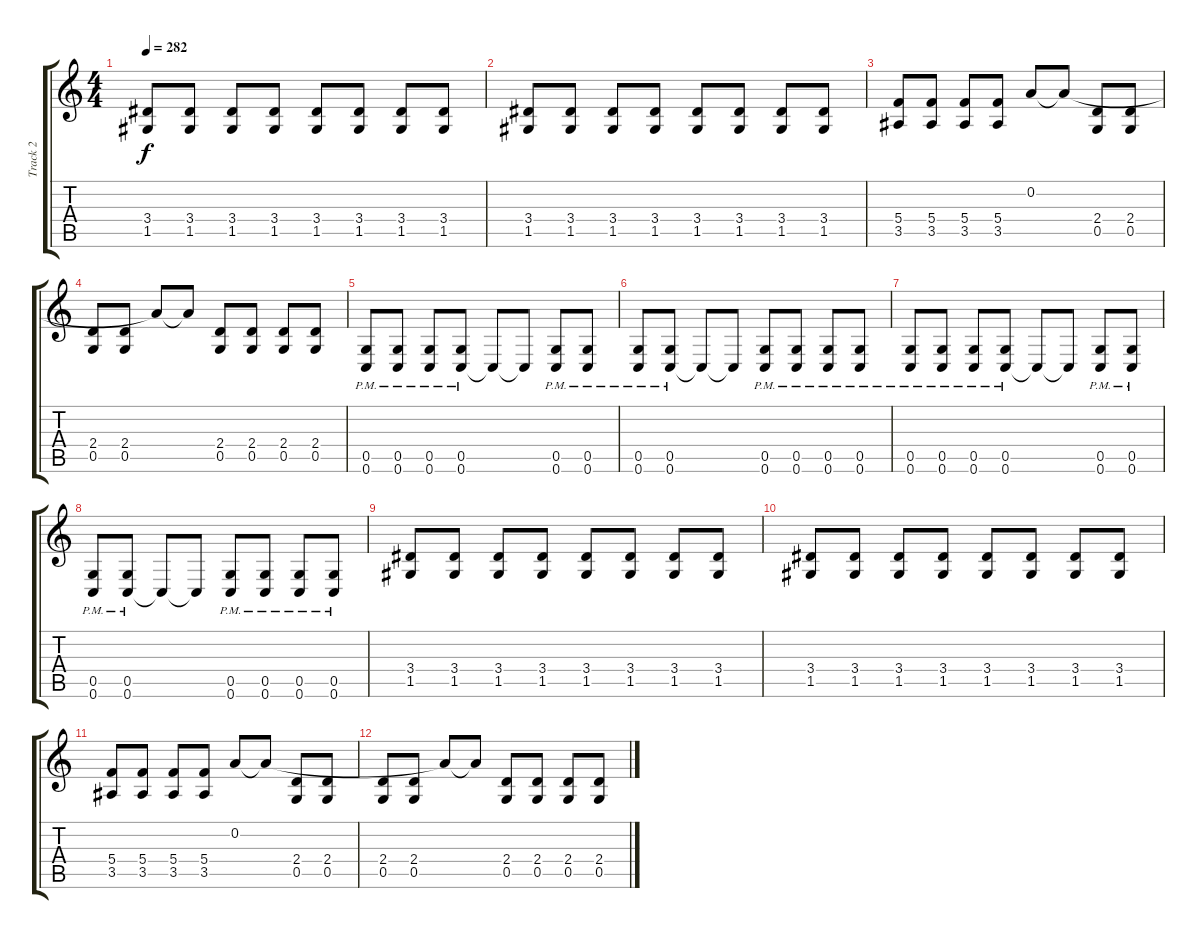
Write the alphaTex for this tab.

\track ("Track 2" "Track 2") {instrument distortionguitar}
\staff {score tabs}
\tuning (D4 A3 F3 C3 G2 C2) {hide}
\ts (4 4)
\tempo 282
\clef g2
\ks c
(3.4 1.5).8{dy f} (3.4 1.5).8 (3.4 1.5).8 (3.4 1.5).8 (3.4 1.5).8 (3.4 1.5).8 (3.4 1.5).8 (3.4 1.5).8 |
(3.4 1.5).8 (3.4 1.5).8 (3.4 1.5).8 (3.4 1.5).8 (3.4 1.5).8 (3.4 1.5).8 (3.4 1.5).8 (3.4 1.5).8 |
(5.4 3.5).8 (5.4 3.5).8 (5.4 3.5).8 (5.4 3.5).8 0.2.8 0.2{t}.8 (2.4 0.5).8 (2.4 0.5).8 |
(2.4 0.5).8 (2.4 0.5).8 0.2{t}.8 0.2{t}.8 (2.4 0.5).8 (2.4 0.5).8 (2.4 0.5).8 (2.4 0.5).8 |
(0.5{pm} 0.6{pm}).8 (0.5{pm} 0.6{pm}).8 (0.5{pm} 0.6{pm}).8 (0.5{pm} 0.6{pm}).8 0.6{t}.8 0.6{t}.8 (0.5{pm} 0.6{pm}).8 (0.5{pm} 0.6{pm}).8 |
(0.5{pm} 0.6{pm}).8 (0.5{pm} 0.6{pm}).8 0.6{t}.8 0.6{t}.8 (0.5{pm} 0.6{pm}).8 (0.5{pm} 0.6{pm}).8 (0.5{pm} 0.6{pm}).8 (0.5{pm} 0.6{pm}).8 |
(0.5{pm} 0.6{pm}).8 (0.5{pm} 0.6{pm}).8 (0.5{pm} 0.6{pm}).8 (0.5{pm} 0.6{pm}).8 0.6{t}.8 0.6{t}.8 (0.5{pm} 0.6{pm}).8 (0.5{pm} 0.6{pm}).8 |
(0.5{pm} 0.6{pm}).8 (0.5{pm} 0.6{pm}).8 0.6{t}.8 0.6{t}.8 (0.5{pm} 0.6{pm}).8 (0.5{pm} 0.6{pm}).8 (0.5{pm} 0.6{pm}).8 (0.5{pm} 0.6{pm}).8 |
(3.4 1.5).8 (3.4 1.5).8 (3.4 1.5).8 (3.4 1.5).8 (3.4 1.5).8 (3.4 1.5).8 (3.4 1.5).8 (3.4 1.5).8 |
(3.4 1.5).8 (3.4 1.5).8 (3.4 1.5).8 (3.4 1.5).8 (3.4 1.5).8 (3.4 1.5).8 (3.4 1.5).8 (3.4 1.5).8 |
(5.4 3.5).8 (5.4 3.5).8 (5.4 3.5).8 (5.4 3.5).8 0.2.8 0.2{t}.8 (2.4 0.5).8 (2.4 0.5).8 |
(2.4 0.5).8 (2.4 0.5).8 0.2{t}.8 0.2{t}.8 (2.4 0.5).8 (2.4 0.5).8 (2.4 0.5).8 (2.4 0.5).8
